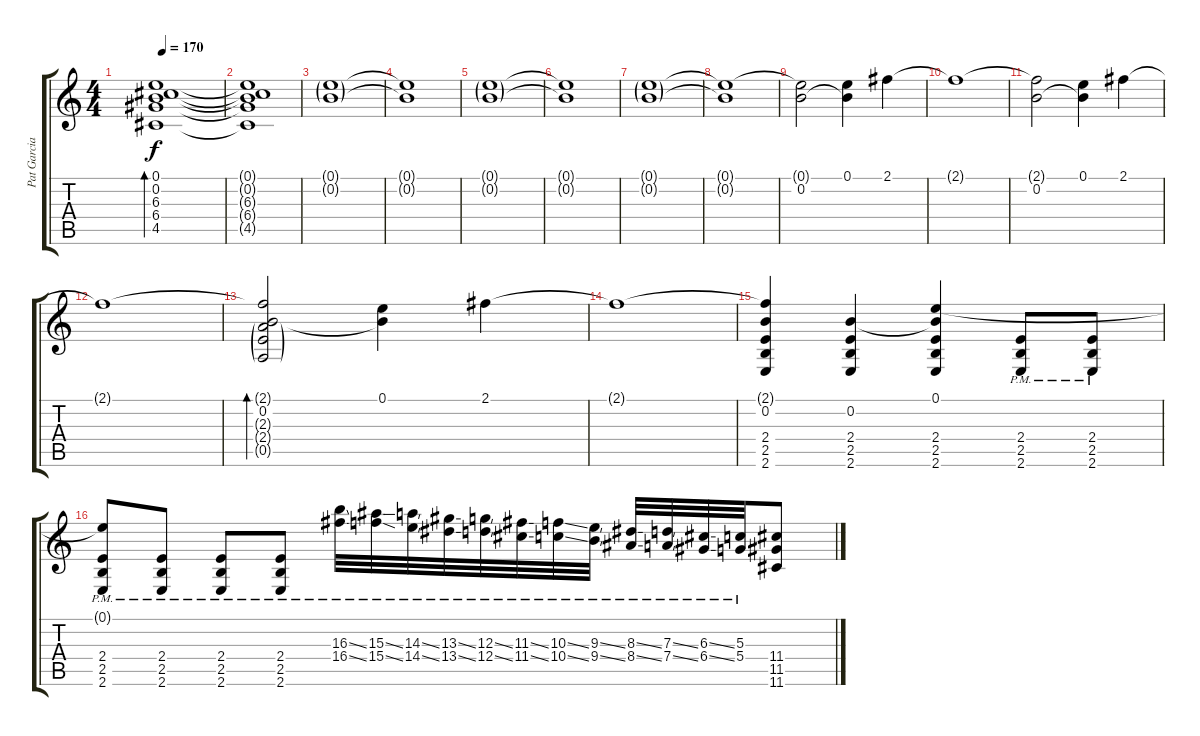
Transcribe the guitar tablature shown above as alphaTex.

\track ("Pat Garcia" "Pat Garcia") {instrument overdrivenguitar}
\staff {score tabs}
\tuning (E4 B3 G3 D3 A2 D2) {hide}
\ts (4 4)
\tempo 170
\clef g2
\ks c
(0.1 0.2 6.3 6.4 4.5).1{bd 120 dy f} |
(0.1{t} 0.2{t} 6.3{t} 6.4{t} 4.5{t}).1 |
(0.1{g} 0.2{g}).1 |
(0.1{t} 0.2{t}).1 |
(0.1{g} 0.2{g}).1 |
(0.1{t} 0.2{t}).1 |
(0.1{g} 0.2{g}).1 |
(0.1{t} 0.2{t}).1 |
(0.1{t} 0.2).2 (0.1 0.2{t}).4 2.1.4 |
2.1{t}.1 |
(2.1{t} 0.2).2 (0.1 0.2{t}).4 2.1.4 |
2.1{t}.1 |
(2.1{t} 0.2 2.3{g} 2.4{g} 0.5{g}).2{bd 120} (0.1 0.2{t}).4 2.1.4 |
2.1{t}.1 |
(2.1{t} 0.2 2.4 2.5 2.6).4 (0.2 2.4 2.5 2.6).4 (0.1 0.2{t} 2.4 2.5 2.6).4 (2.4{pm} 2.5{pm} 2.6).8 (2.4{pm} 2.5{pm} 2.6).8 |
(0.1{t} 2.4{pm} 2.5{pm} 2.6).8 (2.4{pm} 2.5{pm} 2.6).8 (2.4{pm} 2.5{pm} 2.6).8 (2.4{pm} 2.5{pm} 2.6).8 (16.3{ss pm} 16.4{ss pm}).32 (15.3{ss pm} 15.4{ss pm}).32 (14.3{ss pm} 14.4{ss pm}).32 (13.3{ss pm} 13.4{ss pm}).32 (12.3{ss pm} 12.4{ss pm}).32 (11.3{ss pm} 11.4{ss pm}).32 (10.3{ss pm} 10.4{ss pm}).32 (9.3{ss pm} 9.4{ss pm}).32 (8.3{ss pm} 8.4{ss pm}).32 (7.3{ss pm} 7.4{ss pm}).32 (6.3{ss pm} 6.4{ss pm}).32 (5.3{pm} 5.4{pm}).32 (11.4 11.5 11.6).8
